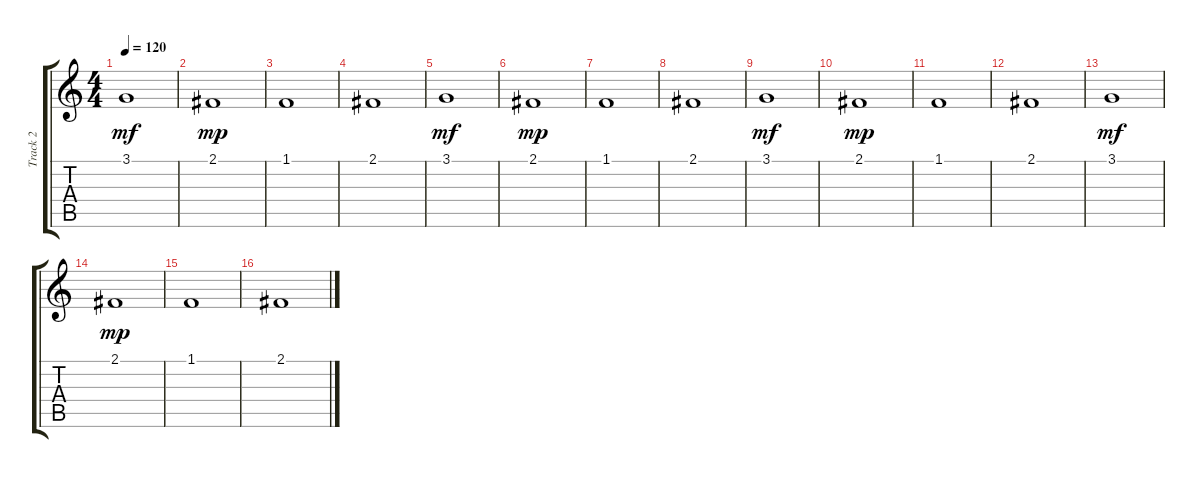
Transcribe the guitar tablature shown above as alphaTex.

\track ("Track 2" "Track 2") {instrument lead5charang}
\staff {score tabs}
\tuning (E4 B3 G3 D3 A2 E2) {hide}
\ts (4 4)
\tempo 120
\clef g2
\ks c
3.1.1{dy mf} |
2.1.1{dy mp} |
1.1.1 |
2.1.1 |
3.1.1{dy mf} |
2.1.1{dy mp} |
1.1.1 |
2.1.1 |
3.1.1{dy mf} |
2.1.1{dy mp} |
1.1.1 |
2.1.1 |
3.1.1{dy mf} |
2.1.1{dy mp} |
1.1.1 |
2.1.1
